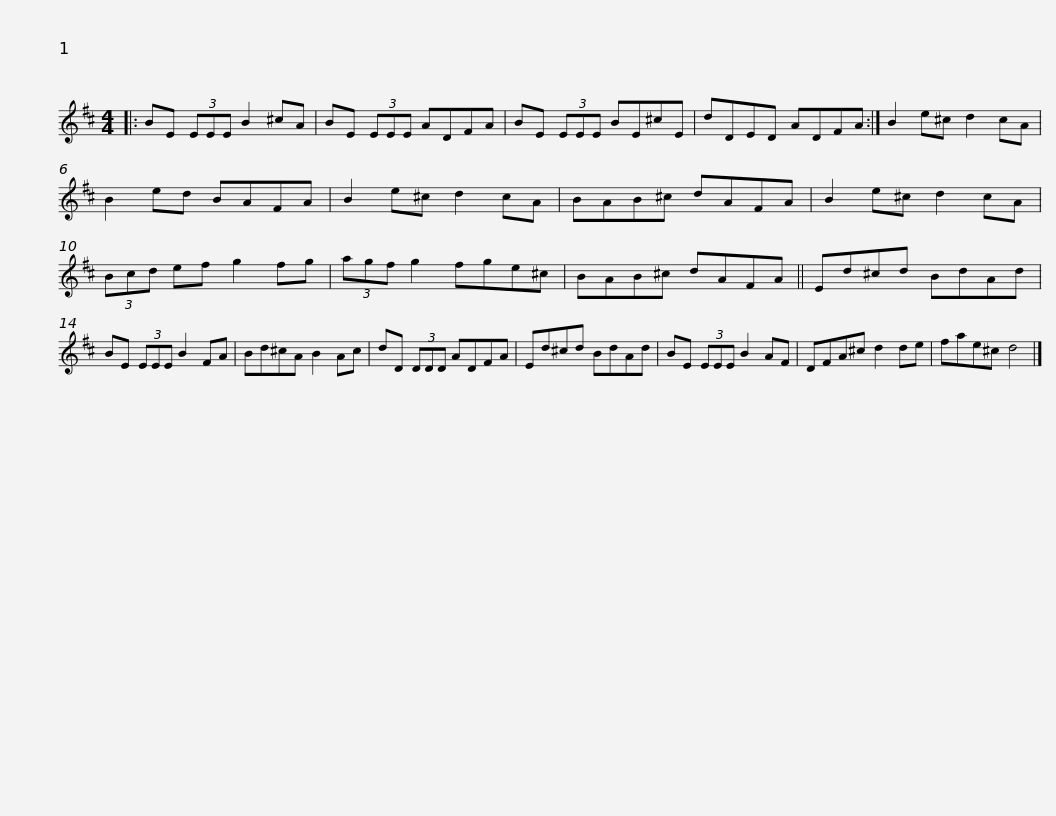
X:1
L:1/8
M:4/4
I:linebreak $
K:D
V:1 treble
V:1
|: BE (3EEE B2 ^cA | BE (3EEE ADFA | BE (3EEE BE^cE | dDED ADFA :| B2 e^c d2 cA |$ %5
 B2 ed BAFA | B2 e^c d2 cA | BAB^c dAFA | B2 e^c d2 cA | (3Bcd ef g2 fg |$ %10
 (3agf g2 fge^c | BAB^c dAFA || Ed^cd BdAd | BE (3EEE B2 FA | Bd^cA B2 Ac |$ %15
 dD (3DDD ADFA | Ed^cd BdAd | BE (3EEE B2 AF | DFA^c d2 de | fae^c d4 |] %20
